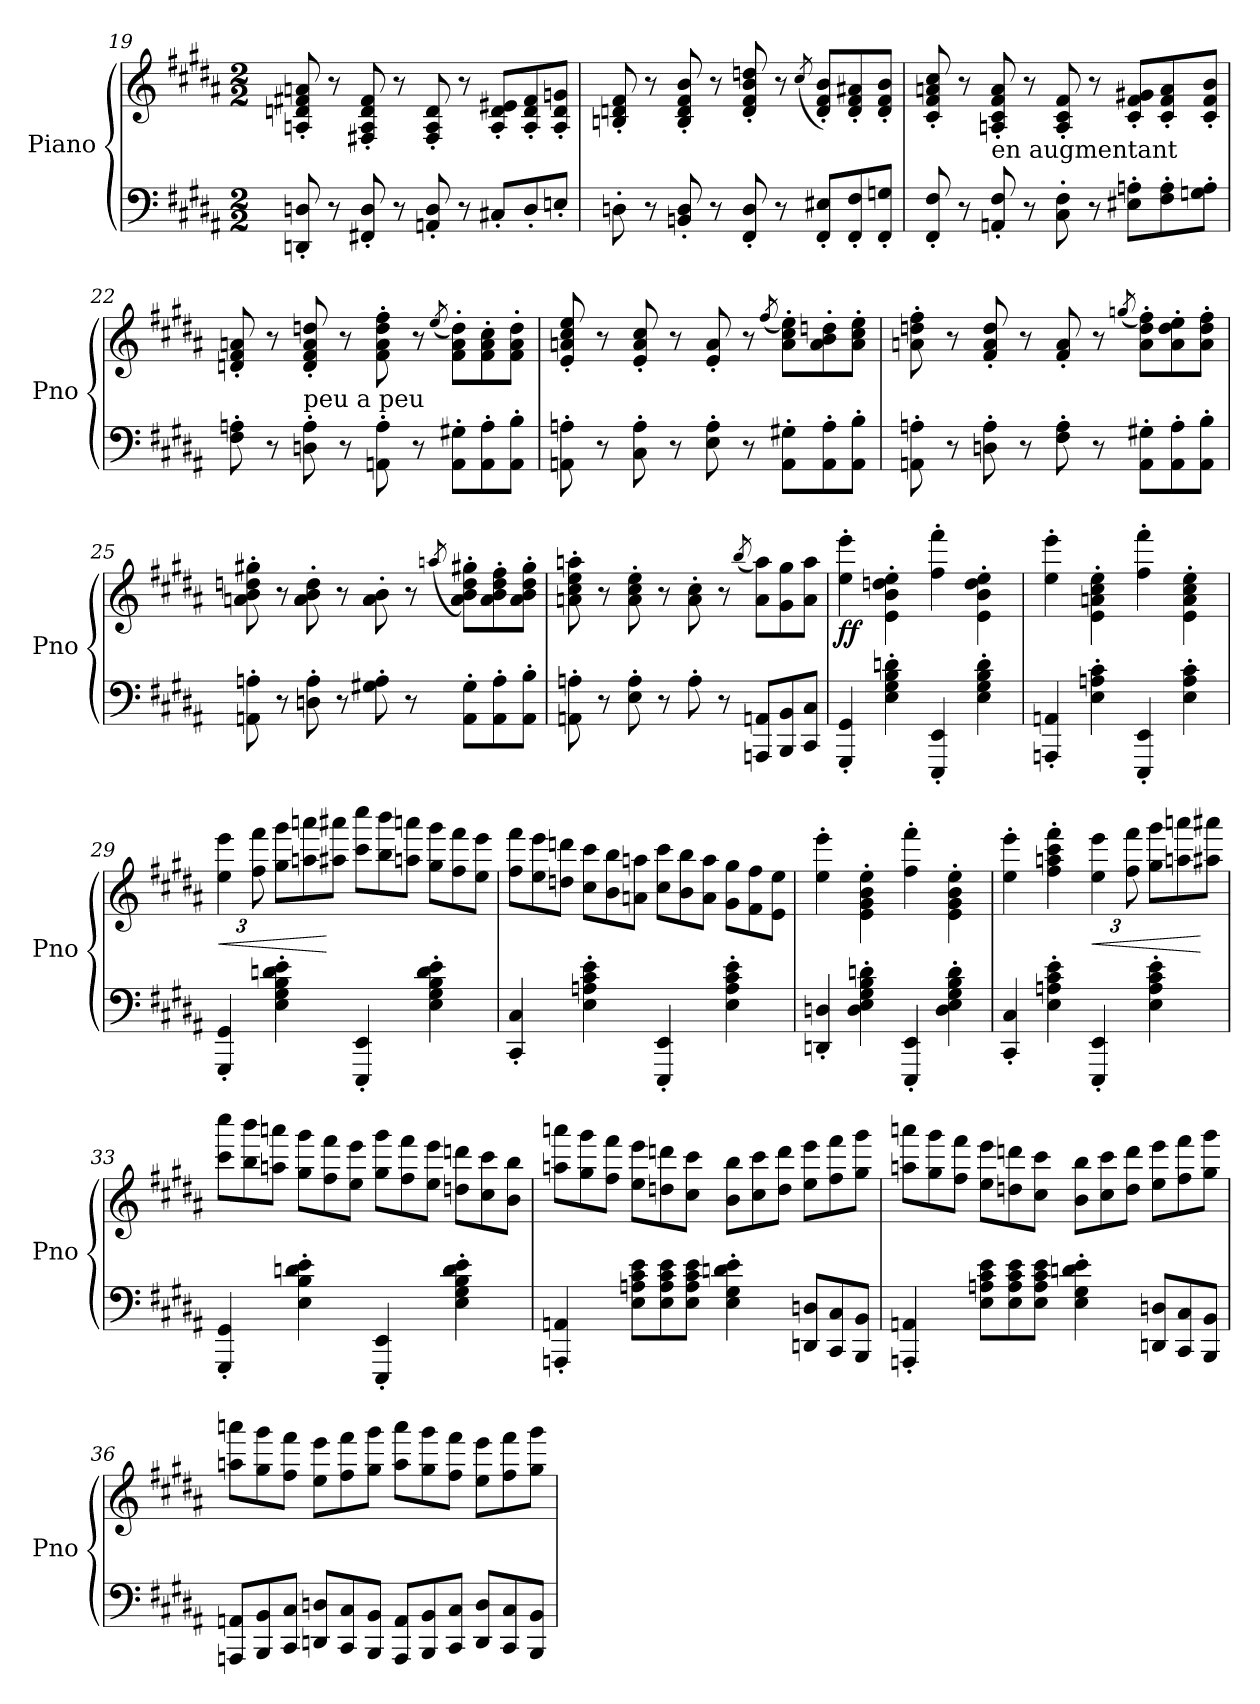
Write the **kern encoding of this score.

**kern	**kern	**dynam
*part1	*part1	*part1
*staff2	*staff1	*staff1/2
*I"Piano	*	*
*I'Pno	*	*
*clefF4	*clefG2	*
*k[f#c#g#d#a#]	*k[f#c#g#d#a#]	*
*B:	*B:	*
*M2/2	*M2/2	*
=19	=19	=19
8DDn/' 8Dn/'	8An/' 8dn/' 8f#X/' 8an/'	.
8r	8r	.
8FF#X/' 8D/'	8F#X/' 8A/' 8d/' 8f#/'	.
8r	8r	.
8AAn/' 8D/'	8F#/' 8A/' 8d/'	.
8r	8r	.
*Xtuplet	*Xtuplet	*
12C#X'/L	12A/' 12d/' 12e#X/'L	.
12D'/	12A/' 12d/' 12f#/'	.
12En'/J	12A/' 12d/' 12gn/'J	.
!!LO:LB:g=z
=20	=20	=20
8Dn'\	8Bn/' 8dn/' 8f#/'	.
8r	8r	.
8BBn/' 8D/'	8B/' 8d/' 8f#/' 8b/'	.
8r	8r	.
8FF#/' 8D/'	8d/' 8f#/' 8b/' 8ddn/'	.
8r	8r	.
.	(8qcc#/	.
12FF#/' 12E#X/'L	12d/' 12f#/' 12b/'L)	.
12FF#/' 12F#/'	12d/' 12f#/' 12a#X/'	.
12FF#/' 12Gn/'J	12d/' 12f#/' 12b/'J	.
=21	=21	=21
8FF#/' 8F#/'	8c#/' 8f#/' 8an/' 8cc#/'	.
8r	8r	.
!	!LO:TX:b:t=en augmentant	!
8AAn/' 8F#/'	8An/' 8c#/' 8f#/' 8a/'	.
8r	8r	.
8C#\' 8F#\'	8A/' 8c#/' 8f#/'	.
8r	8r	.
12E#X\' 12An\'L	12c#/' 12f#/' 12g#X/'L	.
12F#\' 12A\'	12c#/' 12f#/' 12a/'	.
12Gn\' 12A\'J	12c#/' 12f#/' 12b/'J	.
=22	=22	=22
8F#\' 8An\'	8dn/' 8f#/' 8an/'	.
8r	8r	.
!	!LO:TX:b:t=peu a peu	!
8Dn\' 8A\'	8d/' 8f#/' 8a/' 8ddn/'	.
8r	8r	.
8AAn\' 8A\'	8f#\' 8a\' 8dd\' 8ff#\'	.
8r	8r	.
.	(8qee/	.
12AA\' 12G#X\'L	12f#\' 12a\' 12dd\'L)	.
12AA\' 12A\'	12f#\' 12a\' 12cc#\'	.
12AA\' 12B\'J	12f#\' 12a\' 12dd\'J	.
!!LO:LB:g=z
=23	=23	=23
8AAn\' 8An\'	8e/' 8an/' 8cc#/' 8ee/'	.
8r	8r	.
8C#\' 8A\'	8e/' 8a/' 8cc#/'	.
8r	8r	.
8E\' 8A\'	8e/' 8a/'	.
8r	8r	.
.	(8qff#/	.
12AA\' 12G#X\'L	12a\' 12cc#\' 12ee\'L)	.
12AA\' 12A\'	12a\' 12b\' 12ddn\'	.
12AA\' 12B\'J	12a\' 12cc#\' 12ee\'J	.
=24	=24	=24
8AAn\' 8An\'	8an\' 8ddn\' 8ff#\'	.
8r	8r	.
8Dn\' 8A\'	8f#/' 8a/' 8dd/'	.
8r	8r	.
8F#\' 8A\'	8f#/' 8a/'	.
8r	8r	.
.	(8qggn/	.
12AA\' 12G#X\'L	12a\' 12dd\' 12ff#\'L)	.
12AA\' 12A\'	12a\' 12dd\' 12ee\'	.
12AA\' 12B\'J	12a\' 12dd\' 12ff#\'J	.
=25	=25	=25
8AAn\' 8An\'	8an\' 8b\' 8ddn\' 8gg#X\'	.
8r	8r	.
8Dn\' 8A\'	8a\' 8b\' 8dd\'	.
8r	8r	.
8G#X\' 8A\'	8a\' 8b\'	.
8r	8r	.
.	(8qaan/	.
12AA\' 12G#\'L	12a\' 12b\' 12dd\' 12gg#X\'L)	.
12AA\' 12A\'	12a\' 12b\' 12dd\' 12ff#\'	.
12AA\' 12B\'J	12a\' 12b\' 12dd\' 12gg#\'J	.
!!LO:LB:g=z
=26	=26	=26
8AAn\' 8An\'	8an\' 8cc#\' 8ee\' 8aan\'	.
8r	8r	.
8E\' 8A\'	8a\' 8cc#\' 8ee\'	.
8r	8r	.
8A'\	8a\' 8cc#\'	.
8r	8r	.
.	(8qbb/	.
12AAAn/ 12AAn/L	12a\ 12aa\L)	.
12BBB/ 12BB/	12g#\ 12gg#\	.
12CC#/ 12C#/J	12a\ 12aa\J	.
=27	=27	=27
!	!	!LO:DY:b
4GGG#/' 4GG#/'	4ee\' 4eee\'	ff
4E\' 4G#\' 4B\' 4dn\'	4e\' 4b\' 4ddn\' 4ee\'	.
4EEE/' 4EE/'	4ff#\' 4fff#\'	.
4E\' 4G#\' 4B\' 4d\'	4e\' 4b\' 4dd\' 4ee\'	.
=28	=28	=28
4AAAn/' 4AAn/'	4ee\' 4eee\'	.
4E\' 4An\' 4c#\'	4e\' 4an\' 4cc#\' 4ee\'	.
4EEE/' 4EE/'	4ff#\' 4fff#\'	.
4E\' 4A\' 4c#\'	4e\' 4a\' 4cc#\' 4ee\'	.
!!LO:LB:g=z
=29	=29	=29
*	*tuplet	*
*	*Xbrackettup	*
!	!	!LO:HP:b
4GGG#/' 4GG#/'	6ee\ 6eee\	<
.	12ff#\ 12fff#\	.
*	*Xtuplet	*
4E\' 4G#\' 4B\' 4dn\' 4e\'	12gg#\ 12ggg#\L	.
.	12aan\ 12aaan\	.
.	12aa#X\ 12aaa#X\J	[
4EEE/' 4EE/'	12ccc#\ 12cccc#\L	.
.	12bb\ 12bbb\	.
.	12aan\ 12aaan\J	.
4E\' 4G#\' 4B\' 4d\' 4e\'	12gg#\ 12ggg#\L	.
.	12ff#\ 12fff#\	.
.	12ee\ 12eee\J	.
=30	=30	=30
4CC#/' 4C#/'	12ff#\ 12fff#\L	.
.	12ee\ 12eee\	.
.	12ddn\ 12dddn\J	.
4E\' 4An\' 4c#\' 4e\'	12cc#\ 12ccc#\L	.
.	12b\ 12bb\	.
.	12an\ 12aan\J	.
4EEE/' 4EE/'	12cc#\ 12ccc#\L	.
.	12b\ 12bb\	.
.	12a\ 12aa\J	.
4E\' 4A\' 4c#\' 4e\'	12g#\ 12gg#\L	.
.	12f#\ 12ff#\	.
.	12e\ 12ee\J	.
!!LO:PB:g=z
=31	=31	=31
4DDn/' 4Dn/'	4ee\' 4eee\'	.
4D\' 4E\' 4G#\' 4B\' 4dn\'	4e\' 4g#\' 4b\' 4ee\'	.
4EEE/' 4EE/'	4ff#\' 4fff#\'	.
4D\' 4E\' 4G#\' 4B\' 4d\'	4e\' 4g#\' 4b\' 4ee\'	.
=32	=32	=32
4CC#/' 4C#/'	4ee\' 4eee\'	.
4E\' 4An\' 4c#\' 4e\'	4ff#\' 4aan\' 4ccc#\' 4fff#\'	.
*	*tuplet	*
!	!	!LO:HP:b
4EEE/' 4EE/'	6ee\ 6eee\	<
.	12ff#\ 12fff#\	.
*	*Xtuplet	*
4E\' 4A\' 4c#\' 4e\'	12gg#\ 12ggg#\L	.
.	12aan\ 12aaan\	.
.	12aa#X\ 12aaa#X\J	[
=33	=33	=33
4GGG#/' 4GG#/'	12ccc#\ 12cccc#\L	.
.	12bb\ 12bbb\	.
.	12aan\ 12aaan\J	.
4E\' 4B\' 4dn\' 4e\'	12gg#\ 12ggg#\L	.
.	12ff#\ 12fff#\	.
.	12ee\ 12eee\J	.
4EEE/' 4EE/'	12gg#\ 12ggg#\L	.
.	12ff#\ 12fff#\	.
.	12ee\ 12eee\J	.
4E\' 4G#\' 4B\' 4d\' 4e\'	12ddn\ 12dddn\L	.
.	12cc#\ 12ccc#\	.
.	12b\ 12bb\J	.
!!LO:LB:g=z
=34	=34	=34
4AAAn/' 4AAn/'	12aan\ 12aaan\L	.
.	12gg#\ 12ggg#\	.
.	12ff#\ 12fff#\J	.
12E\ 12An\ 12c#\ 12e\L	12ee\ 12eee\L	.
12E\ 12A\ 12c#\ 12e\	12ddn\ 12dddn\	.
12E\ 12A\ 12c#\ 12e\J	12cc#\ 12ccc#\J	.
4E\' 4G#\' 4dn\' 4e\'	12b\ 12bb\L	.
.	12cc#\ 12ccc#\	.
.	12dd\ 12ddd\J	.
12DDn/ 12Dn/L	12ee\ 12eee\L	.
12CC#/ 12C#/	12ff#\ 12fff#\	.
12BBB/ 12BB/J	12gg#\ 12ggg#\J	.
=35	=35	=35
4AAAn/' 4AAn/'	12aan\ 12aaan\L	.
.	12gg#\ 12ggg#\	.
.	12ff#\ 12fff#\J	.
12E\ 12An\ 12c#\ 12e\L	12ee\ 12eee\L	.
12E\ 12A\ 12c#\ 12e\	12ddn\ 12dddn\	.
12E\ 12A\ 12c#\ 12e\J	12cc#\ 12ccc#\J	.
4E\' 4G#\' 4dn\' 4e\'	12b\ 12bb\L	.
.	12cc#\ 12ccc#\	.
.	12dd\ 12ddd\J	.
12DDn/ 12Dn/L	12ee\ 12eee\L	.
12CC#/ 12C#/	12ff#\ 12fff#\	.
12BBB/ 12BB/J	12gg#\ 12ggg#\J	.
!!LO:LB:g=z
=36	=36	=36
12AAAn/ 12AAn/L	12aan\ 12aaan\L	.
12BBB/ 12BB/	12gg#\ 12ggg#\	.
12CC#/ 12C#/J	12ff#\ 12fff#\J	.
12DDn/ 12Dn/L	12ee\ 12eee\L	.
12CC#/ 12C#/	12ff#\ 12fff#\	.
12BBB/ 12BB/J	12gg#\ 12ggg#\J	.
12AAA/ 12AA/L	12aa\ 12aaa\L	.
12BBB/ 12BB/	12gg#\ 12ggg#\	.
12CC#/ 12C#/J	12ff#\ 12fff#\J	.
12DD/ 12D/L	12ee\ 12eee\L	.
12CC#/ 12C#/	12ff#\ 12fff#\	.
12BBB/ 12BB/J	12gg#\ 12ggg#\J	.
=	=	=
*-	*-	*-
